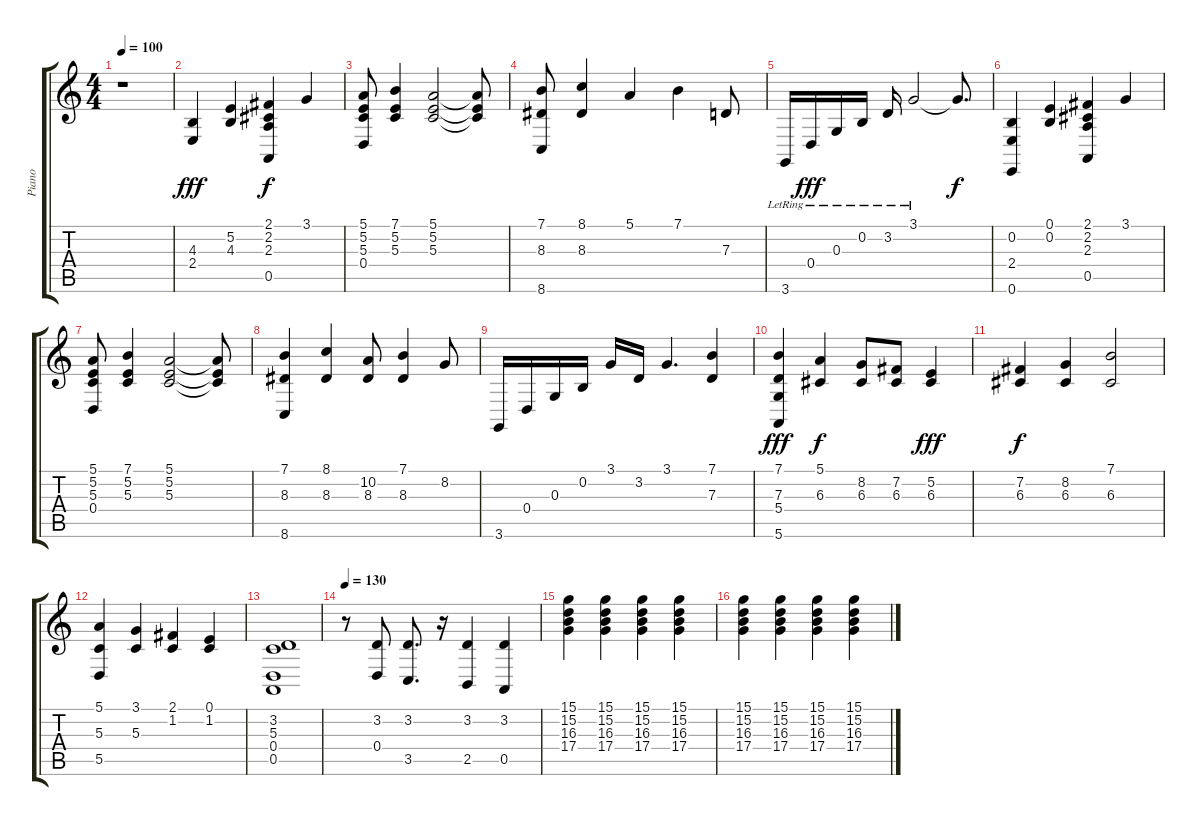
\track ("Piano" "Piano") {instrument brightacousticpiano}
\staff {score tabs}
\tuning (E4 B3 G3 D3 A2 E2) {hide}
\ts (4 4)
\tempo 100
\clef g2
\ks c
r.1{dy fff instrument brightacousticpiano} |
(4.3 2.4).4 (5.2 4.3).4 (2.1 2.2 2.3 0.5).4{dy f} 3.1.4 |
(5.1 5.2 5.3 0.4).8 (7.1 5.2 5.3).4 (5.1 5.2 5.3).2 (5.1{t} 5.2{t} 5.3{t}).8 |
(7.1 8.3 8.6).8 (8.1 8.3).4 5.1.4 7.1.4 7.3.8 |
3.6{lr}.16 0.4{lr}.16{dy fff} 0.3{lr}.16 0.2{lr}.16 3.2{lr}.16 3.1{lr}.2 3.1{t}.8{d dy f} |
(0.2 2.4 0.6).4 (0.1 0.2).4 (2.1 2.2 2.3 0.5).4 3.1.4 |
(5.1 5.2 5.3 0.4).8 (7.1 5.2 5.3).4 (5.1 5.2 5.3).2 (5.1{t} 5.2{t} 5.3{t}).8 |
(7.1 8.3 8.6).4 (8.1 8.3).4 (10.2 8.3).8 (7.1 8.3).4 8.2.8 |
3.6.16 0.4.16 0.3.16 0.2.16 3.1.16 3.2.16 3.1.4{d} (7.1 7.3).4 |
(7.1 7.3 5.4 5.6).4{dy fff} (5.1 6.3).4{dy f} (8.2 6.3).8 (7.2 6.3).8 (5.2 6.3).4{dy fff} |
(7.2 6.3).4{dy f} (8.2 6.3).4 (7.1 6.3).2 |
(5.1 5.3 5.5).4 (3.1 5.3).4 (2.1 1.2).4 (0.1 1.2).4 |
(3.2 5.3 0.4 0.5).1 |
\tempo 130
r.8 (3.2 0.4).8 (3.2 3.5).8{d} r.16 (3.2 2.5).4 (3.2 0.5).4 |
(15.1 15.2 16.3 17.4).4 (15.1 15.2 16.3 17.4).4 (15.1 15.2 16.3 17.4).4 (15.1 15.2 16.3 17.4).4 |
(15.1 15.2 16.3 17.4).4 (15.1 15.2 16.3 17.4).4 (15.1 15.2 16.3 17.4).4 (15.1 15.2 16.3 17.4).4
